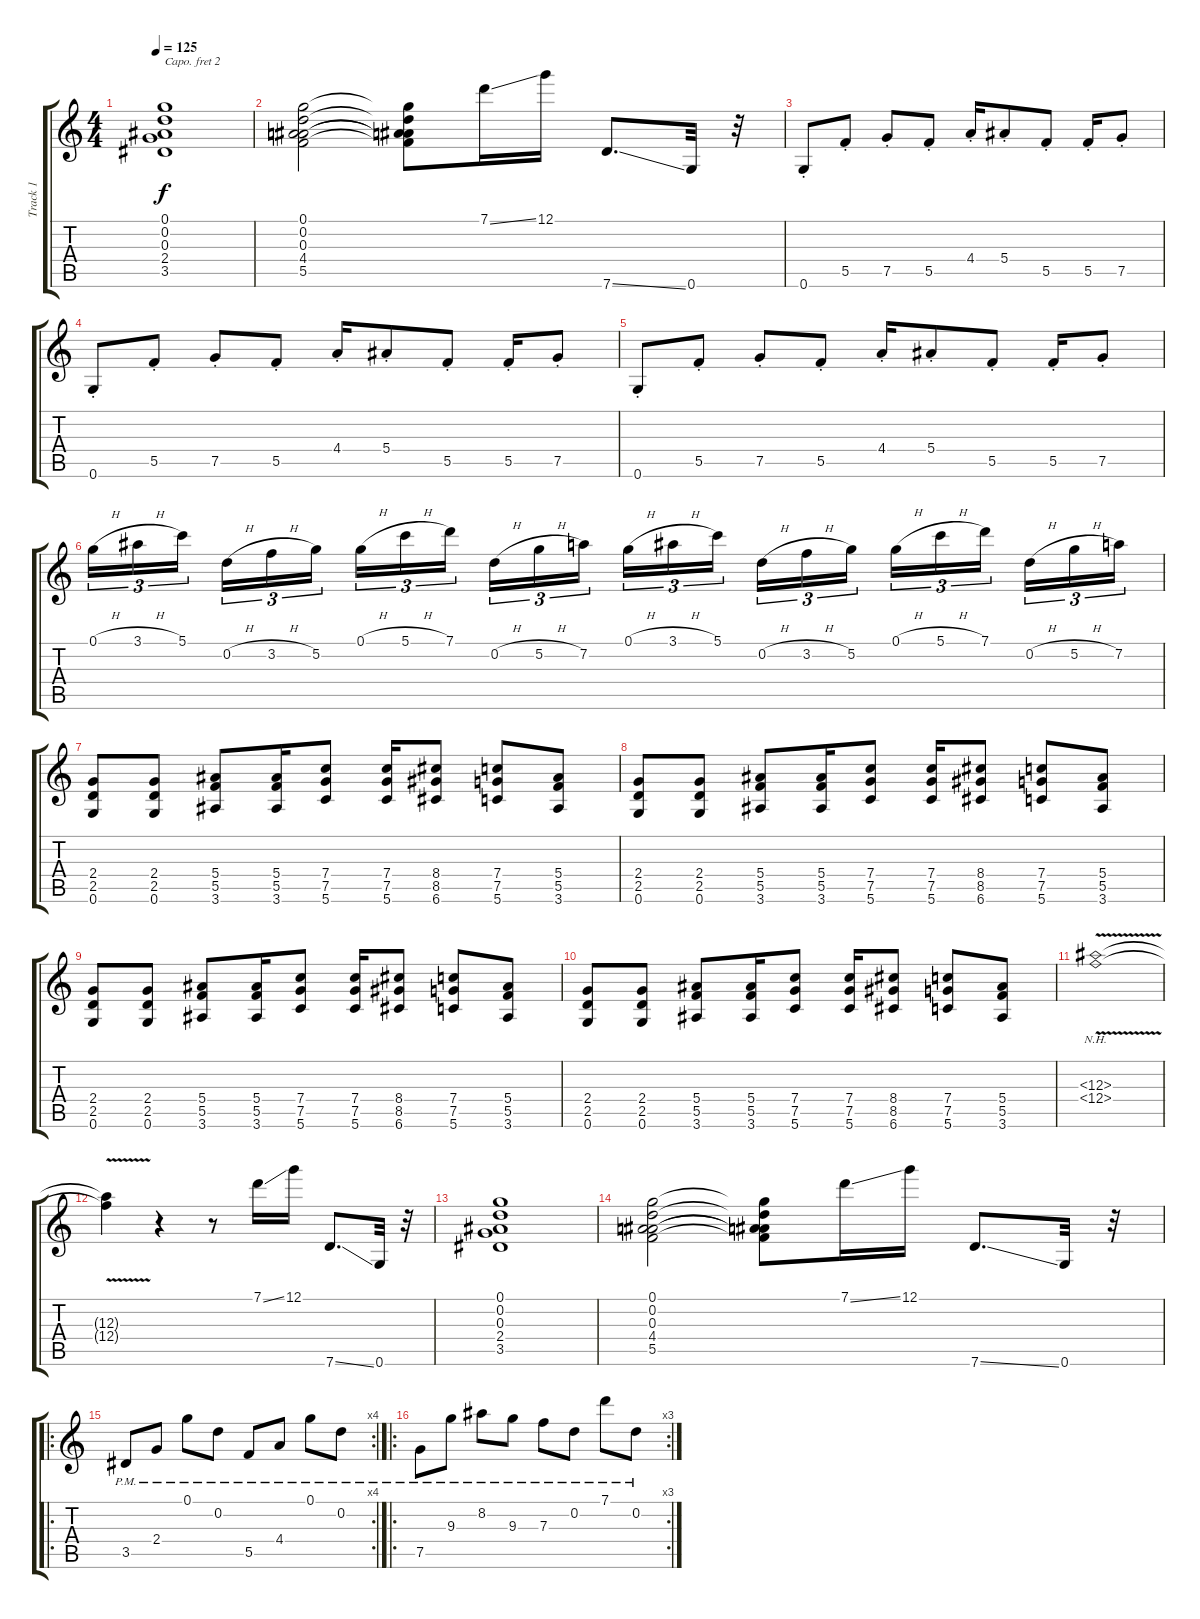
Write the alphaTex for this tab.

\track ("Track 1" "Track 1") {instrument distortionguitar}
\staff {score tabs}
\capo 2
\tuning (F4 C4 Ab3 Eb3 Bb2 F2) {hide}
\ts (4 4)
\tempo 125
\clef g2
\ks c
(0.1 0.2 0.3 2.4 3.5).1{dy f} |
(0.1 0.2 0.3 4.4 5.5).2 (0.1{t} 0.2{t} 0.3{t} 4.4{t} 5.5{t}).8 7.1{ss}.16 12.1.16 7.6{ss}.8{d} 0.6.32 r.32 |
0.6{st}.8 5.5{st}.8 7.5{st}.8 5.5{st}.8 4.4{st}.16 5.4{st}.8 5.5{st}.8 5.5{st}.16 7.5{st}.8 |
0.6{st}.8 5.5{st}.8 7.5{st}.8 5.5{st}.8 4.4{st}.16 5.4{st}.8 5.5{st}.8 5.5{st}.16 7.5{st}.8 |
0.6{st}.8 5.5{st}.8 7.5{st}.8 5.5{st}.8 4.4{st}.16 5.4{st}.8 5.5{st}.8 5.5{st}.16 7.5{st}.8 |
0.1{h}.16{tu (3 2)} 3.1{h}.16{tu (3 2)} 5.1.16{tu (3 2)} 0.2{h}.16{tu (3 2)} 3.2{h}.16{tu (3 2)} 5.2.16{tu (3 2)} 0.1{h}.16{tu (3 2)} 5.1{h}.16{tu (3 2)} 7.1.16{tu (3 2)} 0.2{h}.16{tu (3 2)} 5.2{h}.16{tu (3 2)} 7.2.16{tu (3 2)} 0.1{h}.16{tu (3 2)} 3.1{h}.16{tu (3 2)} 5.1.16{tu (3 2)} 0.2{h}.16{tu (3 2)} 3.2{h}.16{tu (3 2)} 5.2.16{tu (3 2)} 0.1{h}.16{tu (3 2)} 5.1{h}.16{tu (3 2)} 7.1.16{tu (3 2)} 0.2{h}.16{tu (3 2)} 5.2{h}.16{tu (3 2)} 7.2.16{tu (3 2)} |
(2.4 2.5 0.6).8 (2.4 2.5 0.6).8 (5.4 5.5 3.6).8 (5.4 5.5 3.6).16 (7.4 7.5 5.6).8 (7.4 7.5 5.6).16 (8.4 8.5 6.6).8 (7.4 7.5 5.6).8 (5.4 5.5 3.6).8 |
(2.4 2.5 0.6).8 (2.4 2.5 0.6).8 (5.4 5.5 3.6).8 (5.4 5.5 3.6).16 (7.4 7.5 5.6).8 (7.4 7.5 5.6).16 (8.4 8.5 6.6).8 (7.4 7.5 5.6).8 (5.4 5.5 3.6).8 |
(2.4 2.5 0.6).8 (2.4 2.5 0.6).8 (5.4 5.5 3.6).8 (5.4 5.5 3.6).16 (7.4 7.5 5.6).8 (7.4 7.5 5.6).16 (8.4 8.5 6.6).8 (7.4 7.5 5.6).8 (5.4 5.5 3.6).8 |
(2.4 2.5 0.6).8 (2.4 2.5 0.6).8 (5.4 5.5 3.6).8 (5.4 5.5 3.6).16 (7.4 7.5 5.6).8 (7.4 7.5 5.6).16 (8.4 8.5 6.6).8 (7.4 7.5 5.6).8 (5.4 5.5 3.6).8 |
(12.3{nh v} 12.4{nh v}).1 |
(12.3{t} 12.4{t}).4 r.4 r.8 7.1{ss}.16 12.1.16 7.6{ss}.8{d} 0.6.32 r.32 |
(0.1 0.2 0.3 2.4 3.5).1 |
(0.1 0.2 0.3 4.4 5.5).2 (0.1{t} 0.2{t} 0.3{t} 4.4{t} 5.5{t}).8 7.1{ss}.16 12.1.16 7.6{ss}.8{d} 0.6.32 r.32 |
\ro
\rc 4
3.5{pm}.8 2.4{pm}.8 0.1{pm}.8 0.2{pm}.8 5.5{pm}.8 4.4{pm}.8 0.1{pm}.8 0.2{pm}.8 |
\ro
\rc 3
7.5{pm}.8 9.3{pm}.8 8.2{pm}.8 9.3{pm}.8 7.3{pm}.8 0.2{pm}.8 7.1{pm}.8 0.2{pm}.8
